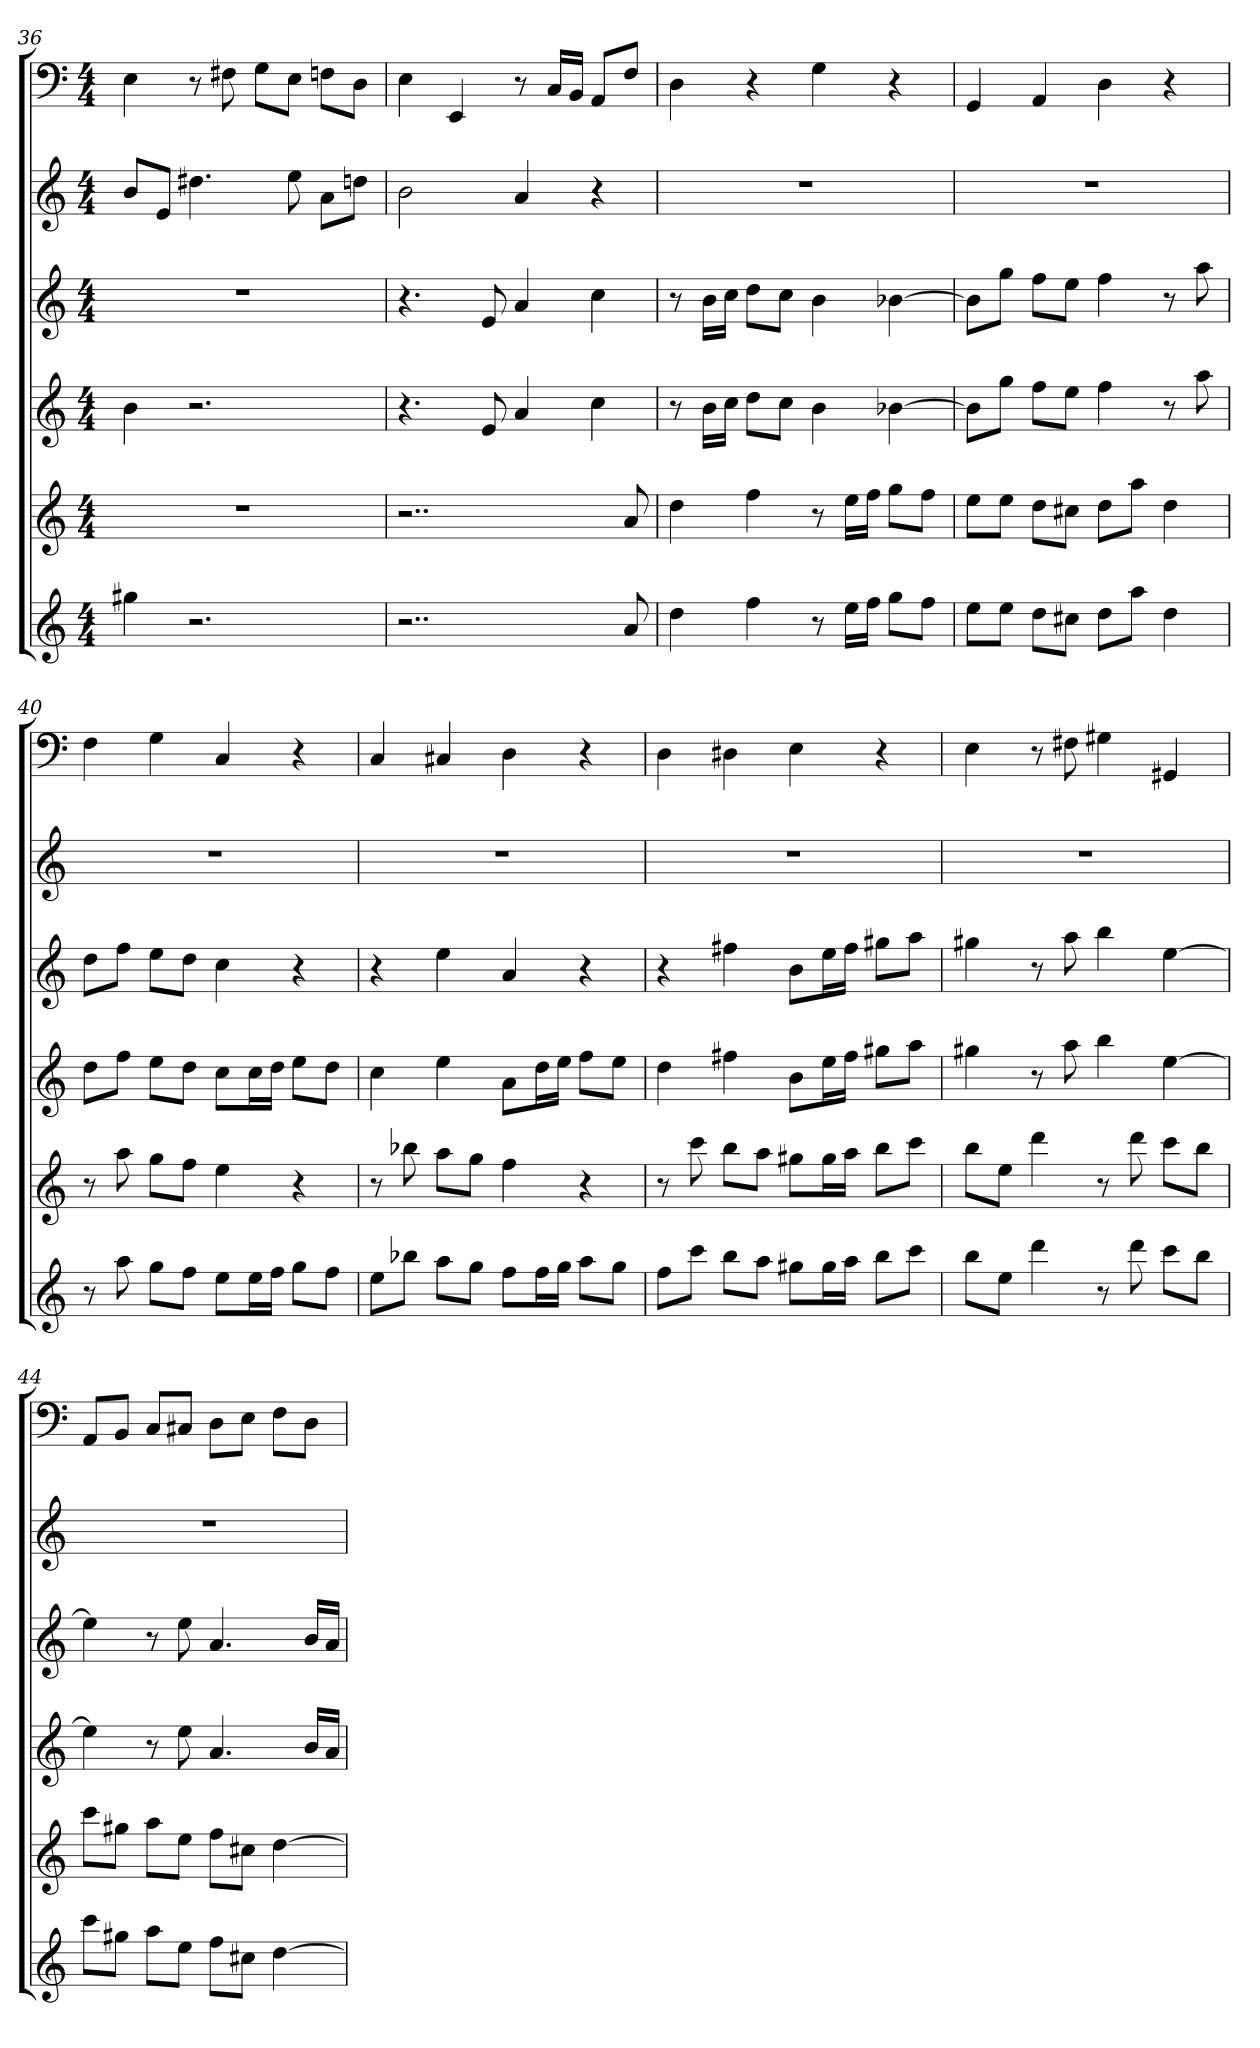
**kern	**kern	**kern	**kern	**kern	**kern
*part6	*part5	*part4	*part3	*part2	*part1
*staff6	*staff5	*staff4	*staff3	*staff2	*staff1
*	*	*	*	*	*clefF4
*k[]	*k[]	*k[]	*k[]	*k[]	*k[]
*a:	*a:	*a:	*a:	*a:	*a:
*M4/4	*M4/4	*M4/4	*M4/4	*M4/4	*M4/4
=36	=36	=36	=36	=36	=36
4gg#X	1r	4b	1r	8bL	4E
.	.	.	.	8eJ	.
2.r	.	2.r	.	4.dd#X	8r
.	.	.	.	.	8F#X
.	.	.	.	.	8G\L
.	.	.	.	8ee	8E\J
.	.	.	.	8aL	8Fn\L
.	.	.	.	8ddnJ	8D\J
=37	=37	=37	=37	=37	=37
2..r	2..r	4.r	4.r	2b	4E
.	.	.	.	.	4EE
.	.	8e	8e	.	.
.	.	4a	4a	4a	8r
.	.	.	.	.	16C/LL
.	.	.	.	.	16BB/JJ
.	.	4cc	4cc	4r	8AA/L
8a	8a	.	.	.	8F/J
=38	=38	=38	=38	=38	=38
4dd	4dd	8r	8r	1r	4D
.	.	16bLL	16bLL	.	.
.	.	16ccJJ	16ccJJ	.	.
4ff	4ff	8ddL	8ddL	.	4r
.	.	8ccJ	8ccJ	.	.
8r	8r	4b	4b	.	4G
16eeLL	16eeLL	.	.	.	.
16ffJJ	16ffJJ	.	.	.	.
8ggL	8ggL	[4b-X	[4b-X	.	4r
8ffJ	8ffJ	.	.	.	.
=39	=39	=39	=39	=39	=39
8eeL	8eeL	8b-L]	8b-L]	1r	4GG
8eeJ	8eeJ	8ggJ	8ggJ	.	.
8ddL	8ddL	8ffL	8ffL	.	4AA
8cc#XJ	8cc#XJ	8eeJ	8eeJ	.	.
8ddL	8ddL	4ff	4ff	.	4D
8aaJ	8aaJ	.	.	.	.
4dd	4dd	8r	8r	.	4r
.	.	8aa	8aa	.	.
=40	=40	=40	=40	=40	=40
8r	8r	8ddL	8ddL	1r	4F
8aa	8aa	8ffJ	8ffJ	.	.
8ggL	8ggL	8eeL	8eeL	.	4G
8ffJ	8ffJ	8ddJ	8ddJ	.	.
8eeL	4ee	8ccL	4cc	.	4C
16eeL	.	16ccL	.	.	.
16ffJJ	.	16ddJJ	.	.	.
8ggL	4r	8eeL	4r	.	4r
8ffJ	.	8ddJ	.	.	.
=41	=41	=41	=41	=41	=41
8eeL	8r	4cc	4r	1r	4C
8bb-XJ	8bb-X	.	.	.	.
8aaL	8aaL	4ee	4ee	.	4C#X
8ggJ	8ggJ	.	.	.	.
8ffL	4ff	8aL	4a	.	4D
16ffL	.	16ddL	.	.	.
16ggJJ	.	16eeJJ	.	.	.
8aaL	4r	8ffL	4r	.	4r
8ggJ	.	8eeJ	.	.	.
=42	=42	=42	=42	=42	=42
8ffL	8r	4dd	4r	1r	4D
8cccJ	8ccc	.	.	.	.
8bbL	8bbL	4ff#X	4ff#X	.	4D#X
8aaJ	8aaJ	.	.	.	.
8gg#XL	8gg#XL	8bL	8bL	.	4E
16gg#L	16gg#L	16eeL	16eeL	.	.
16aaJJ	16aaJJ	16ff#JJ	16ff#JJ	.	.
8bbL	8bbL	8gg#XL	8gg#XL	.	4r
8cccJ	8cccJ	8aaJ	8aaJ	.	.
=43	=43	=43	=43	=43	=43
8bbL	8bbL	4gg#X	4gg#X	1r	4E
8eeJ	8eeJ	.	.	.	.
4ddd	4ddd	8r	8r	.	8r
.	.	8aa	8aa	.	8F#X
8r	8r	4bb	4bb	.	4G#X
8ddd	8ddd	.	.	.	.
8cccL	8cccL	[4ee	[4ee	.	4GG#X
8bbJ	8bbJ	.	.	.	.
=44	=44	=44	=44	=44	=44
8cccL	8cccL	4ee]	4ee]	1r	8AA/L
8gg#XJ	8gg#XJ	.	.	.	8BB/J
8aaL	8aaL	8r	8r	.	8C/L
8eeJ	8eeJ	8ee	8ee	.	8C#X/J
8ffL	8ffL	4.a	4.a	.	8D\L
8cc#XJ	8cc#XJ	.	.	.	8E\J
[4dd	[4dd	.	.	.	8F\L
.	.	16bLL	16bLL	.	8D\J
.	.	16aJJ	16aJJ	.	.
=	=	=	=	=	=
*-	*-	*-	*-	*-	*-
